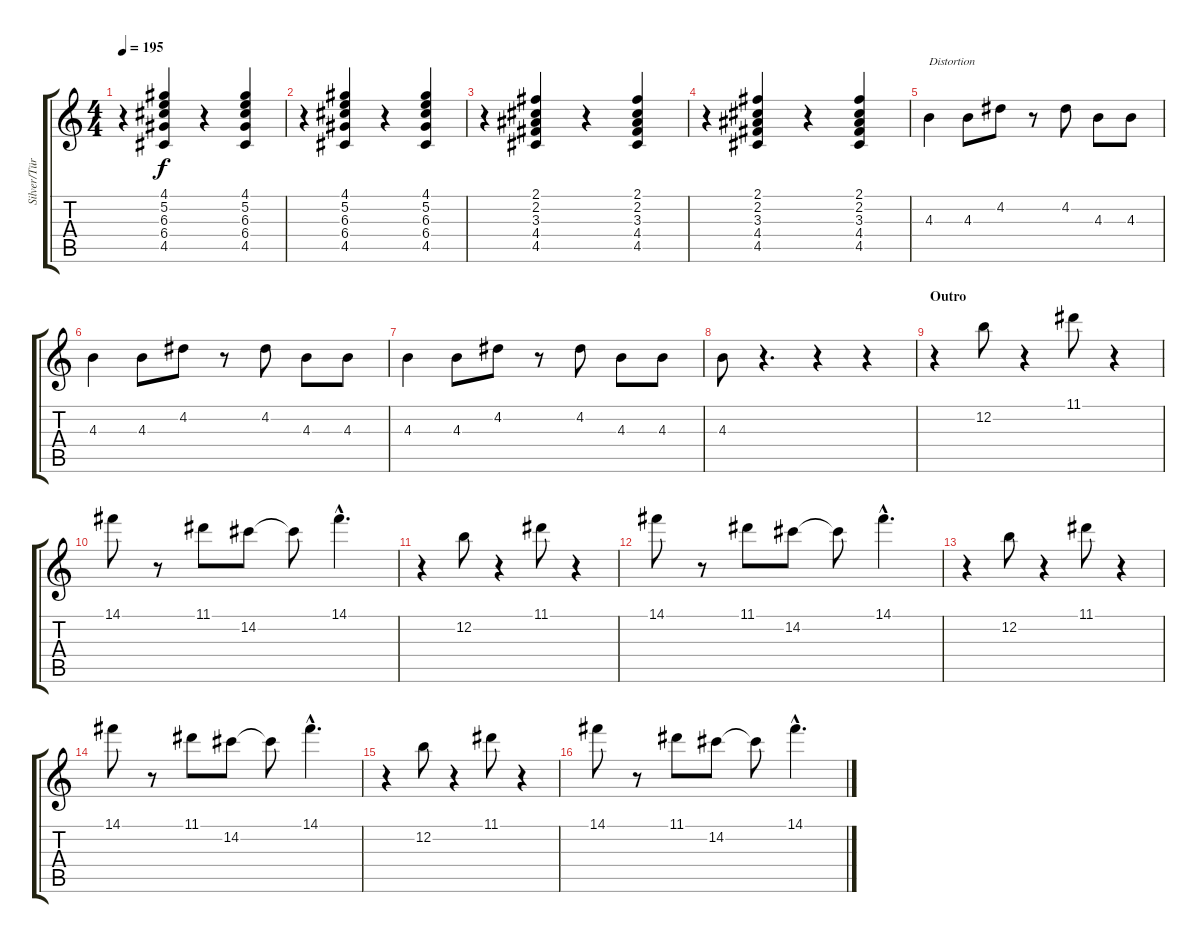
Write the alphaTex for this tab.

\track ("Silver/Türk" "Silver/Tür") {instrument electricguitarclean}
\staff {score tabs}
\tuning (E4 B3 G3 D3 A2 E2) {hide}
\ts (4 4)
\tempo 195
\clef g2
\ks c
r.4{dy f} (4.1 5.2 6.3 6.4 4.5).4 r.4 (4.1 5.2 6.3 6.4 4.5).4 |
r.4 (4.1 5.2 6.3 6.4 4.5).4 r.4 (4.1 5.2 6.3 6.4 4.5).4 |
r.4 (2.1 2.2 3.3 4.4 4.5).4 r.4 (2.1 2.2 3.3 4.4 4.5).4 |
r.4 (2.1 2.2 3.3 4.4 4.5).4 r.4 (2.1 2.2 3.3 4.4 4.5).4 |
4.3.4{txt "Distortion" instrument overdrivenguitar} 4.3.8 4.2.8 r.8 4.2.8 4.3.8 4.3.8 |
4.3.4 4.3.8 4.2.8 r.8 4.2.8 4.3.8 4.3.8 |
4.3.4 4.3.8 4.2.8 r.8 4.2.8 4.3.8 4.3.8 |
4.3.8 r.4{d} r.4 r.4 |
\section ("" "Outro")
r.4 12.2.8 r.4 11.1.8 r.4 |
14.1.8 r.8 11.1.8 14.2.8 14.2{t}.8 14.1{hac}.4{d} |
r.4 12.2.8 r.4 11.1.8 r.4 |
14.1.8 r.8 11.1.8 14.2.8 14.2{t}.8 14.1{hac}.4{d} |
r.4 12.2.8 r.4 11.1.8 r.4 |
14.1.8 r.8 11.1.8 14.2.8 14.2{t}.8 14.1{hac}.4{d} |
r.4 12.2.8 r.4 11.1.8 r.4 |
14.1.8 r.8 11.1.8 14.2.8 14.2{t}.8 14.1{hac}.4{d}
